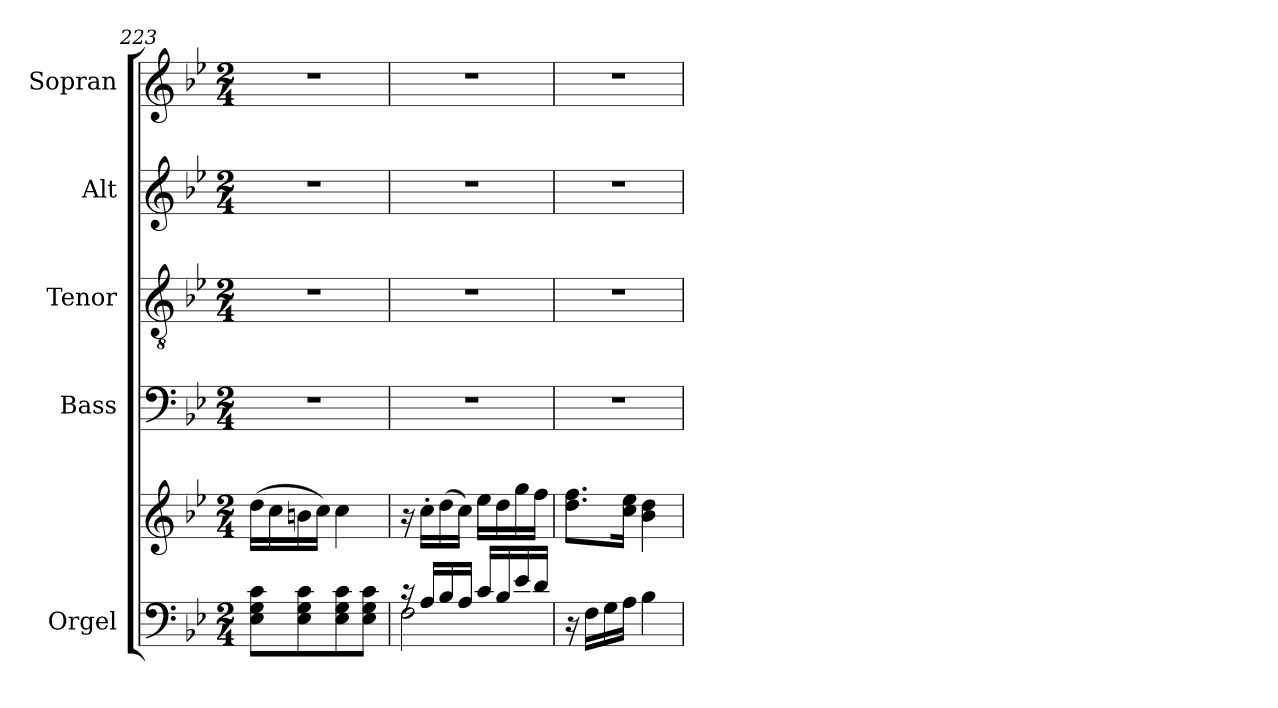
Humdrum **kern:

**kern	**kern	**kern	**kern	**kern	**kern
*part5	*part5	*part4	*part3	*part2	*part1
*staff6	*staff5	*staff4	*staff3	*staff2	*staff1
*I"Orgel	*	*I"Bass	*I"Tenor	*I"Alt	*I"Sopran
*I'Org.	*	*I'B.	*I'T.	*I'A.	*I'S.
*clefF4	*clefG2	*clefF4	*clefGv2	*clefG2	*clefG2
*k[b-e-]	*k[b-e-]	*k[b-e-]	*k[b-e-]	*k[b-e-]	*k[b-e-]
*B-:	*B-:	*B-:	*B-:	*B-:	*B-:
*M2/4	*M2/4	*M2/4	*M2/4	*M2/4	*M2/4
=223	=223	=223	=223	=223	=223
8E-\ 8G\ 8c\L	(>16dd\LL	2r	2r	2r	2r
.	16cc\	.	.	.	.
8E-\ 8G\ 8c\	16bn\	.	.	.	.
.	16cc\JJ)	.	.	.	.
8E-\ 8G\ 8c\	4cc\	.	.	.	.
8E-\ 8G\ 8c\J	.	.	.	.	.
=224	=224	=224	=224	=224	=224
*^	*	*	*	*	*
16rc	2F\	16r	2r	2r	2r	2r
16A/LL	.	16cc'>\LL	.	.	.	.
16B-/	.	(>16dd\	.	.	.	.
16A/JJ	.	16cc\JJ)	.	.	.	.
16c/LL	.	16ee-\LL	.	.	.	.
16B-/	.	16dd\	.	.	.	.
16e-/	.	16gg\	.	.	.	.
16d/JJ	.	16ff\JJ	.	.	.	.
*v	*v	*	*	*	*	*
=225	=225	=225	=225	=225	=225
16r	8.dd\ 8.ff\L	2r	2r	2r	2r
16F\LL	.	.	.	.	.
16G\	.	.	.	.	.
16A\JJ	16cc\ 16ee-\Jk	.	.	.	.
4B-\	4b-\ 4dd\	.	.	.	.
=	=	=	=	=	=
*-	*-	*-	*-	*-	*-
